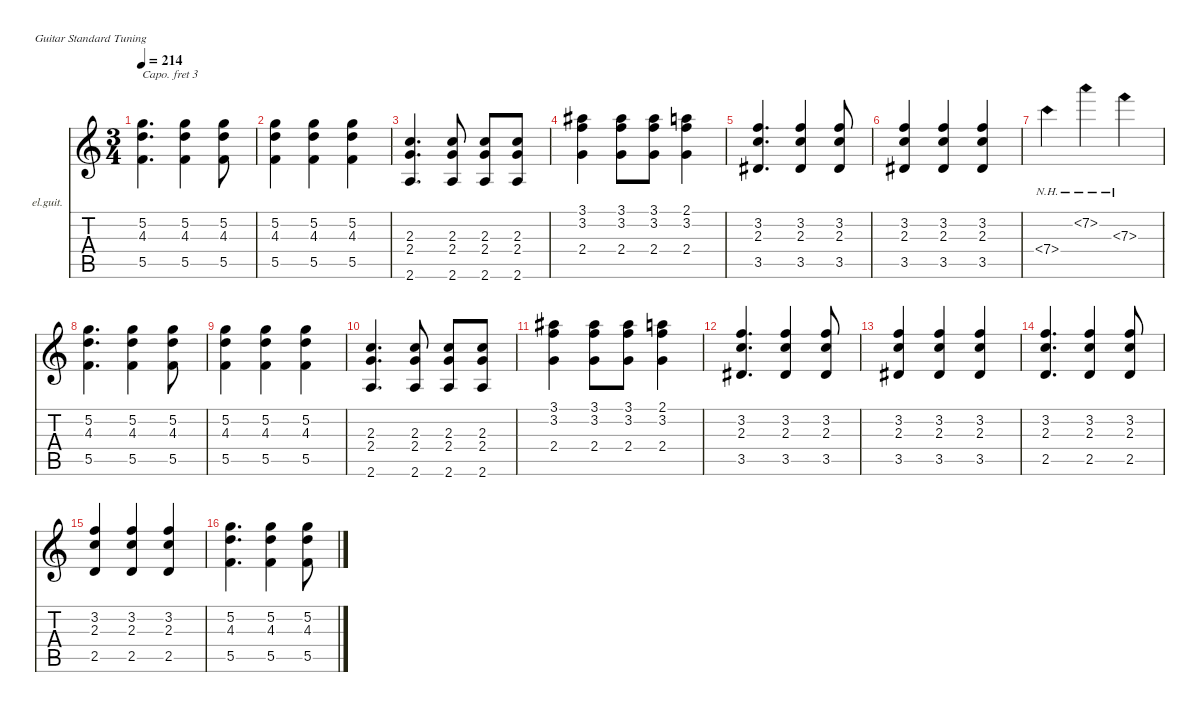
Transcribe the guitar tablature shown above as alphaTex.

\hideDynamics
\bracketExtendMode nobrackets
\firstSystemTrackNameOrientation horizontal
\otherSystemsTrackNameOrientation horizontal
\track ("Clean Guitar" "el.guit.") {instrument electricguitarclean}
\staff {score tabs}
\capo 3
\tuning (E4 B3 G3 D3 A2 E2)
\ts (3 4)
\tempo 214
\clef g2
\ks aminor
(5.5 4.3 5.2).4{d dy mf beam Down} (5.2 4.3 5.5).4{beam Down} (5.2 4.3 5.5).8{beam Down} |
(5.2 4.3 5.5).4{beam Down} (5.2 4.3 5.5).4{beam Down} (5.2 4.3 5.5).4{beam Down} |
(2.6 2.4 2.3).4{d beam Up} (2.3 2.6 2.4).8{beam Up} (2.3 2.6 2.4).8{beam Up} (2.4 2.3 2.6).8{beam Up} |
(2.4 3.2 3.1{acc #}).4{beam Down} (3.1{acc #} 3.2 2.4).8{beam Down} (3.1{acc #} 3.2 2.4).8{beam Down} (2.1 3.2 2.4).4{beam Down} |
(3.5{acc #} 2.3 3.2).4{d beam Up} (3.2 2.3 3.5{acc #}).4{beam Up} (3.2 2.3 3.5{acc #}).8{beam Up} |
(3.2 2.3 3.5{acc #}).4{beam Up} (3.2 2.3 3.5{acc #}).4{beam Up} (3.2 2.3 3.5{acc #}).4{beam Up} |
7.4{nh}.4{beam Down} 7.2{nh}.4{beam Down} 7.3{nh}.4{beam Down} |
(5.5 4.3 5.2).4{d beam Down} (5.2 4.3 5.5).4{beam Down} (5.2 4.3 5.5).8{beam Down} |
(5.2 4.3 5.5).4{beam Down} (5.2 4.3 5.5).4{beam Down} (5.2 4.3 5.5).4{beam Down} |
(2.6 2.4 2.3).4{d beam Up} (2.3 2.6 2.4).8{beam Up} (2.3 2.6 2.4).8{beam Up} (2.4 2.3 2.6).8{beam Up} |
(2.4 3.2 3.1{acc #}).4{beam Down} (3.1{acc #} 3.2 2.4).8{beam Down} (3.1{acc #} 3.2 2.4).8{beam Down} (2.1 3.2 2.4).4{beam Down} |
(3.5{acc #} 2.3 3.2).4{d beam Up} (3.2 2.3 3.5{acc #}).4{beam Up} (3.2 2.3 3.5{acc #}).8{beam Up} |
(3.2 2.3 3.5{acc #}).4{beam Up} (3.2 2.3 3.5{acc #}).4{beam Up} (3.2 2.3 3.5{acc #}).4{beam Up} |
(2.5 2.3 3.2).4{d beam Up} (3.2 2.3 2.5).4{beam Up} (3.2 2.3 2.5).8{beam Up} |
(3.2 2.3 2.5).4{beam Up} (3.2 2.3 2.5).4{beam Up} (3.2 2.3 2.5).4{beam Up} |
(5.5 4.3 5.2).4{d beam Down} (5.2 4.3 5.5).4{beam Down} (5.2 4.3 5.5).8{beam Down}
